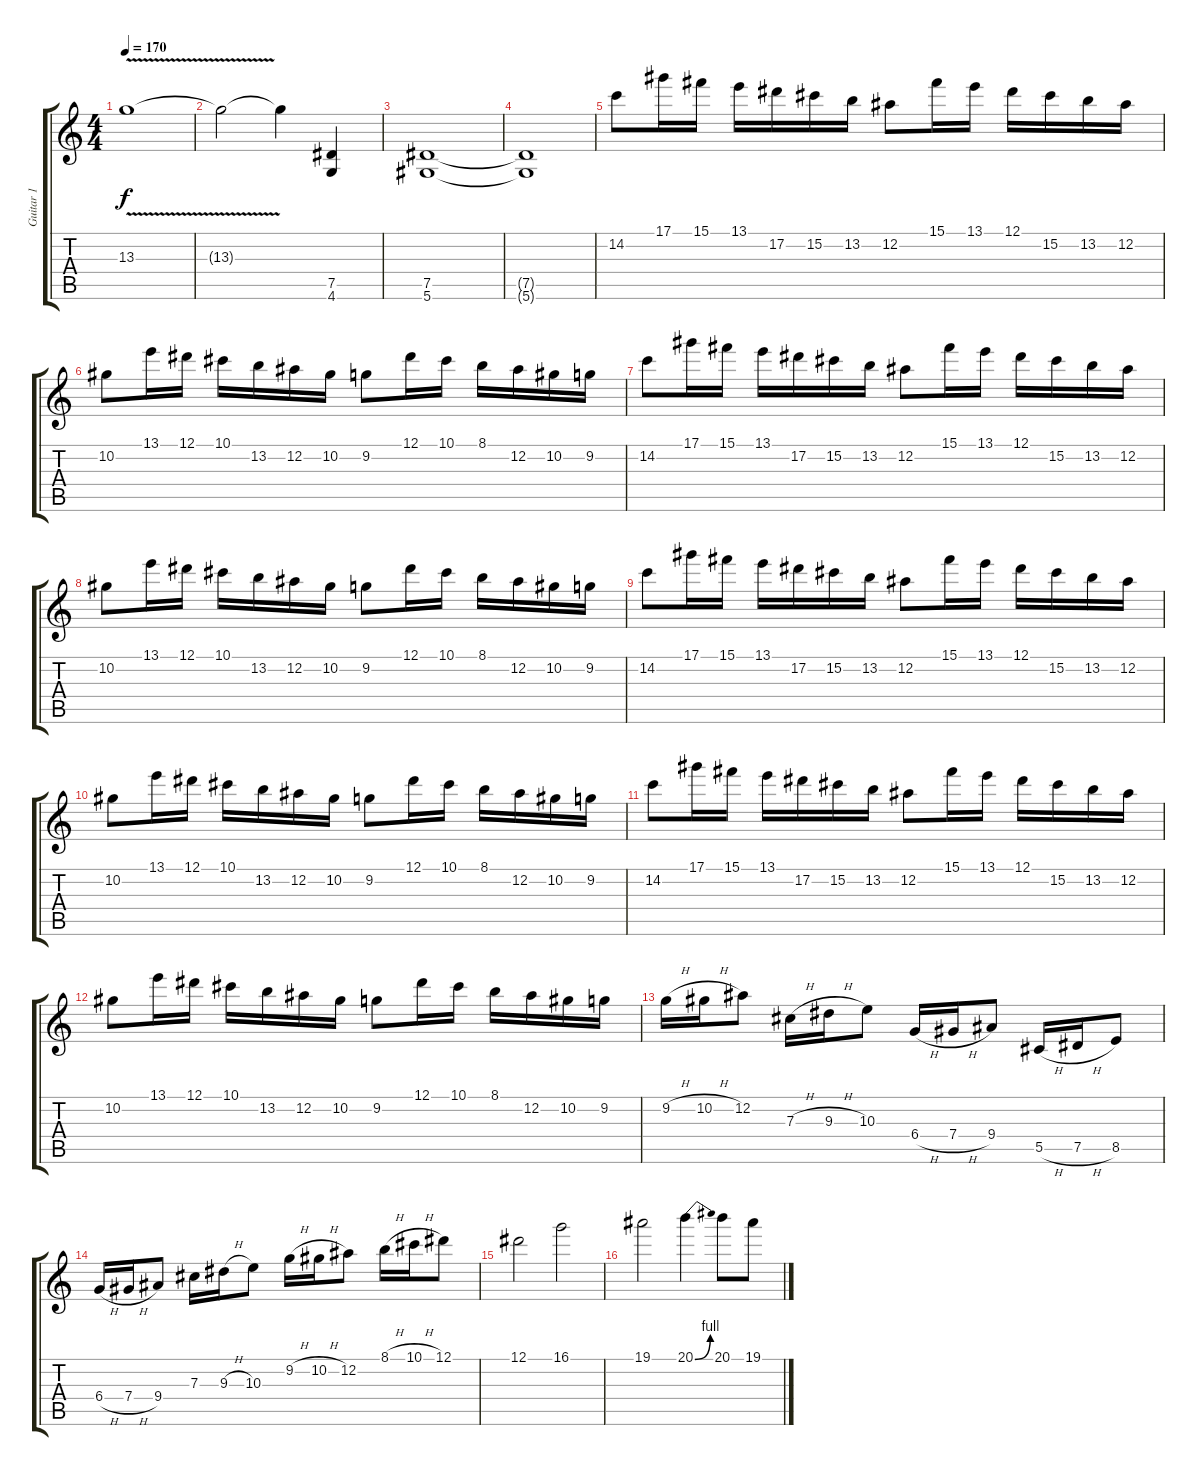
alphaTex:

\track ("Guitar 1" "Guitar 1") {instrument overdrivenguitar}
\staff {score tabs}
\tuning (Eb4 Bb3 Gb3 Db3 Ab2 Eb2) {hide}
\ts (4 4)
\tempo 170
\clef g2
\ks c
13.3{v}.1{dy f} |
13.3{t}.2 13.3{t}.4 (7.5 4.6).4 |
(7.5 5.6).1 |
(7.5{t} 5.6{t}).1 |
14.2.8 17.1.16 15.1.16 13.1.16 17.2.16 15.2.16 13.2.16 12.2.8 15.1.16 13.1.16 12.1.16 15.2.16 13.2.16 12.2.16 |
10.2.8 13.1.16 12.1.16 10.1.16 13.2.16 12.2.16 10.2.16 9.2.8 12.1.16 10.1.16 8.1.16 12.2.16 10.2.16 9.2.16 |
14.2.8 17.1.16 15.1.16 13.1.16 17.2.16 15.2.16 13.2.16 12.2.8 15.1.16 13.1.16 12.1.16 15.2.16 13.2.16 12.2.16 |
10.2.8 13.1.16 12.1.16 10.1.16 13.2.16 12.2.16 10.2.16 9.2.8 12.1.16 10.1.16 8.1.16 12.2.16 10.2.16 9.2.16 |
14.2.8 17.1.16 15.1.16 13.1.16 17.2.16 15.2.16 13.2.16 12.2.8 15.1.16 13.1.16 12.1.16 15.2.16 13.2.16 12.2.16 |
10.2.8 13.1.16 12.1.16 10.1.16 13.2.16 12.2.16 10.2.16 9.2.8 12.1.16 10.1.16 8.1.16 12.2.16 10.2.16 9.2.16 |
14.2.8 17.1.16 15.1.16 13.1.16 17.2.16 15.2.16 13.2.16 12.2.8 15.1.16 13.1.16 12.1.16 15.2.16 13.2.16 12.2.16 |
10.2.8 13.1.16 12.1.16 10.1.16 13.2.16 12.2.16 10.2.16 9.2.8 12.1.16 10.1.16 8.1.16 12.2.16 10.2.16 9.2.16 |
9.2{h}.16 10.2{h}.16 12.2.8 7.3{h}.16 9.3{h}.16 10.3.8 6.4{h}.16 7.4{h}.16 9.4.8 5.5{h}.16 7.5{h}.16 8.5.8 |
6.4{h}.16 7.4{h}.16 9.4.8 7.3.16 9.3{h}.16 10.3.8 9.2{h}.16 10.2{h}.16 12.2.8 8.1{h}.16 10.1{h}.16 12.1.8 |
12.1.2 16.1.2 |
19.1.2 20.1{be (bend 0 0 60 4)}.4 20.1.8 19.1.8
